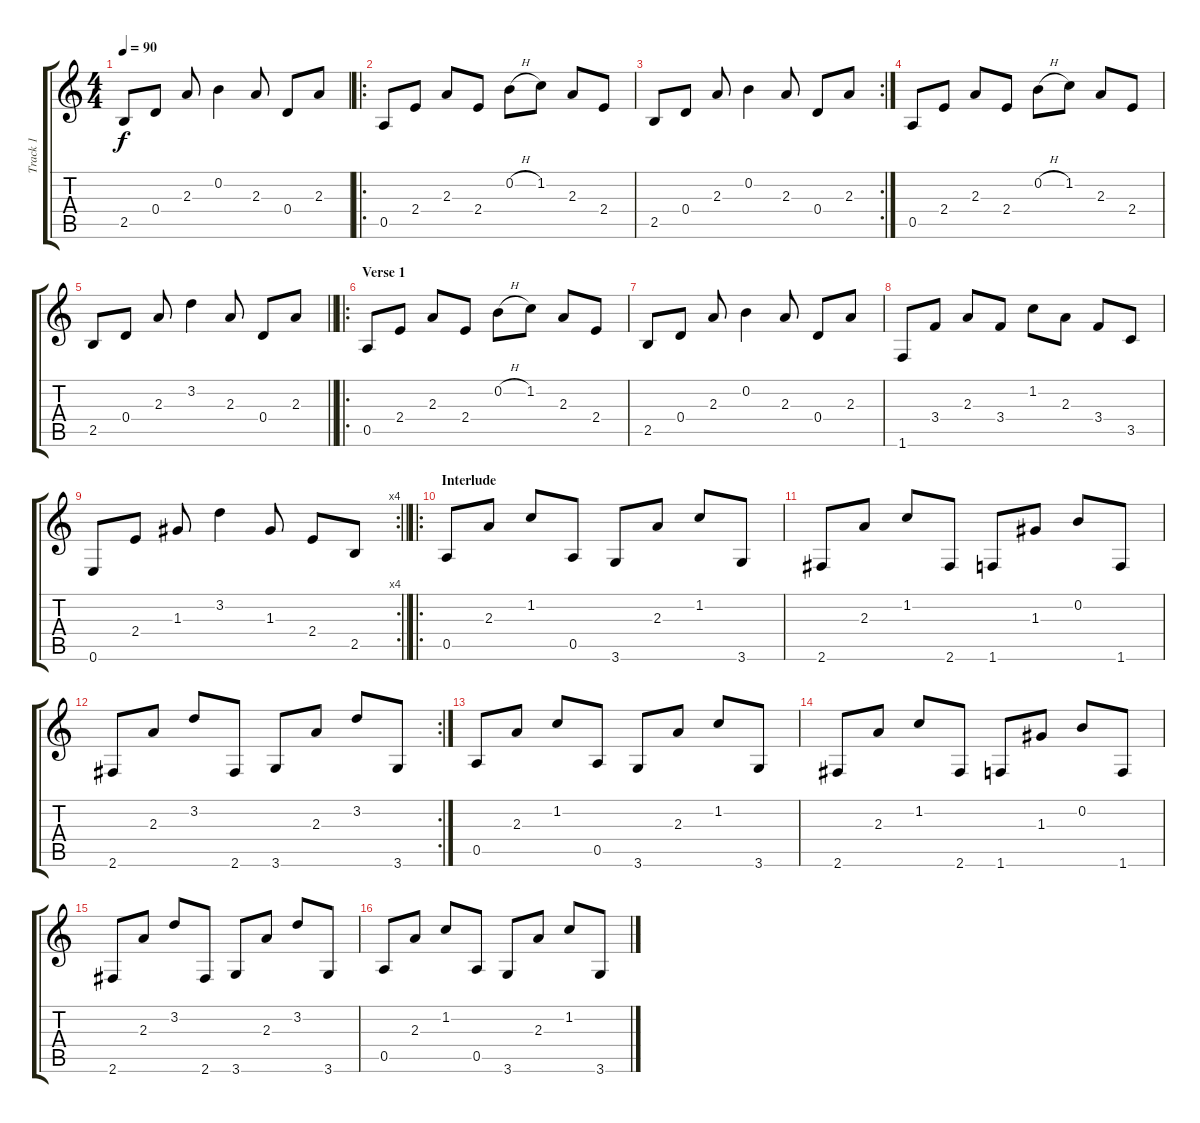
\track ("Track 1" "Track 1") {instrument acousticguitarsteel}
\staff {score tabs}
\tuning (E4 B3 G3 D3 A2 E2) {hide}
\ts (4 4)
\tempo 90
\clef g2
\ks c
2.5.8{dy f} 0.4.8 2.3.8 0.2.4 2.3.8 0.4.8 2.3.8 |
\ro
0.5.8 2.4.8 2.3.8 2.4.8 0.2{h}.8 1.2.8 2.3.8 2.4.8 |
\rc 2
2.5.8 0.4.8 2.3.8 0.2.4 2.3.8 0.4.8 2.3.8 |
0.5.8 2.4.8 2.3.8 2.4.8 0.2{h}.8 1.2.8 2.3.8 2.4.8 |
\barLineRight lightlight
2.5.8 0.4.8 2.3.8 3.2.4 2.3.8 0.4.8 2.3.8 |
\ro
\section ("" "Verse 1")
0.5.8 2.4.8 2.3.8 2.4.8 0.2{h}.8 1.2.8 2.3.8 2.4.8 |
2.5.8 0.4.8 2.3.8 0.2.4 2.3.8 0.4.8 2.3.8 |
1.6.8 3.4.8 2.3.8 3.4.8 1.2.8 2.3.8 3.4.8 3.5.8 |
\rc 4
\barLineRight lightlight
0.6.8 2.4.8 1.3.8 3.2.4 1.3.8 2.4.8 2.5.8 |
\ro
\section ("" "Interlude")
0.5.8 2.3.8 1.2.8 0.5.8 3.6.8 2.3.8 1.2.8 3.6.8 |
2.6.8 2.3.8 1.2.8 2.6.8 1.6.8 1.3.8 0.2.8 1.6.8 |
\rc 2
2.6.8 2.3.8 3.2.8 2.6.8 3.6.8 2.3.8 3.2.8 3.6.8 |
0.5.8 2.3.8 1.2.8 0.5.8 3.6.8 2.3.8 1.2.8 3.6.8 |
2.6.8 2.3.8 1.2.8 2.6.8 1.6.8 1.3.8 0.2.8 1.6.8 |
2.6.8 2.3.8 3.2.8 2.6.8 3.6.8 2.3.8 3.2.8 3.6.8 |
0.5.8 2.3.8 1.2.8 0.5.8 3.6.8 2.3.8 1.2.8 3.6.8
